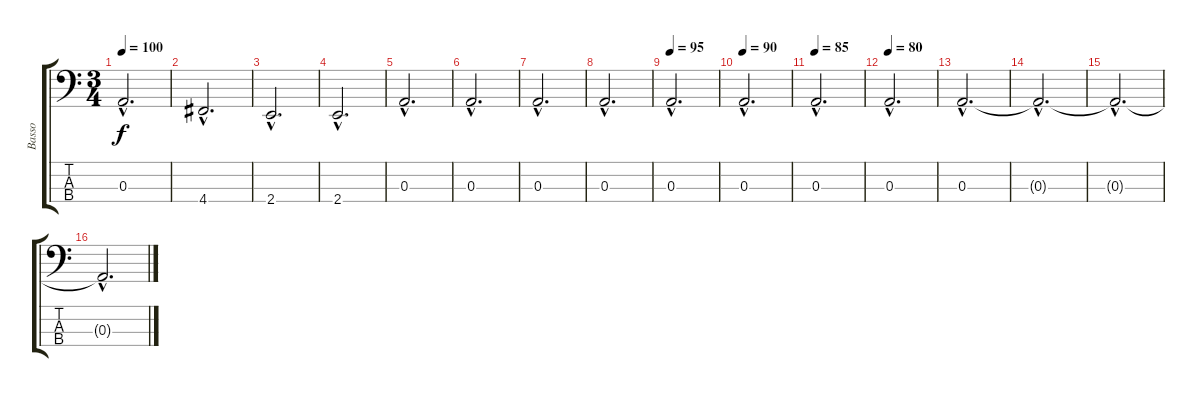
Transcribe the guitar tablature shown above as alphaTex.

\track ("Basso" "Basso") {instrument acousticbass}
\staff {score tabs}
\tuning (G2 D2 A1 D1) {hide}
\ts (3 4)
\tempo 100
\clef f4
\ks c
0.3{hac}.2{d dy f} |
4.4{hac}.2{d} |
2.4{hac}.2{d} |
2.4{hac}.2{d} |
0.3{hac}.2{d} |
0.3{hac}.2{d} |
0.3{hac}.2{d} |
0.3{hac}.2{d} |
\tempo 95
0.3{hac}.2{d} |
\tempo 90
0.3{hac}.2{d} |
\tempo 85
0.3{hac}.2{d} |
\tempo 80
0.3{hac}.2{d} |
0.3{hac}.2{d} |
0.3{hac t}.2{d} |
0.3{hac t}.2{d} |
0.3{hac t}.2{d}
